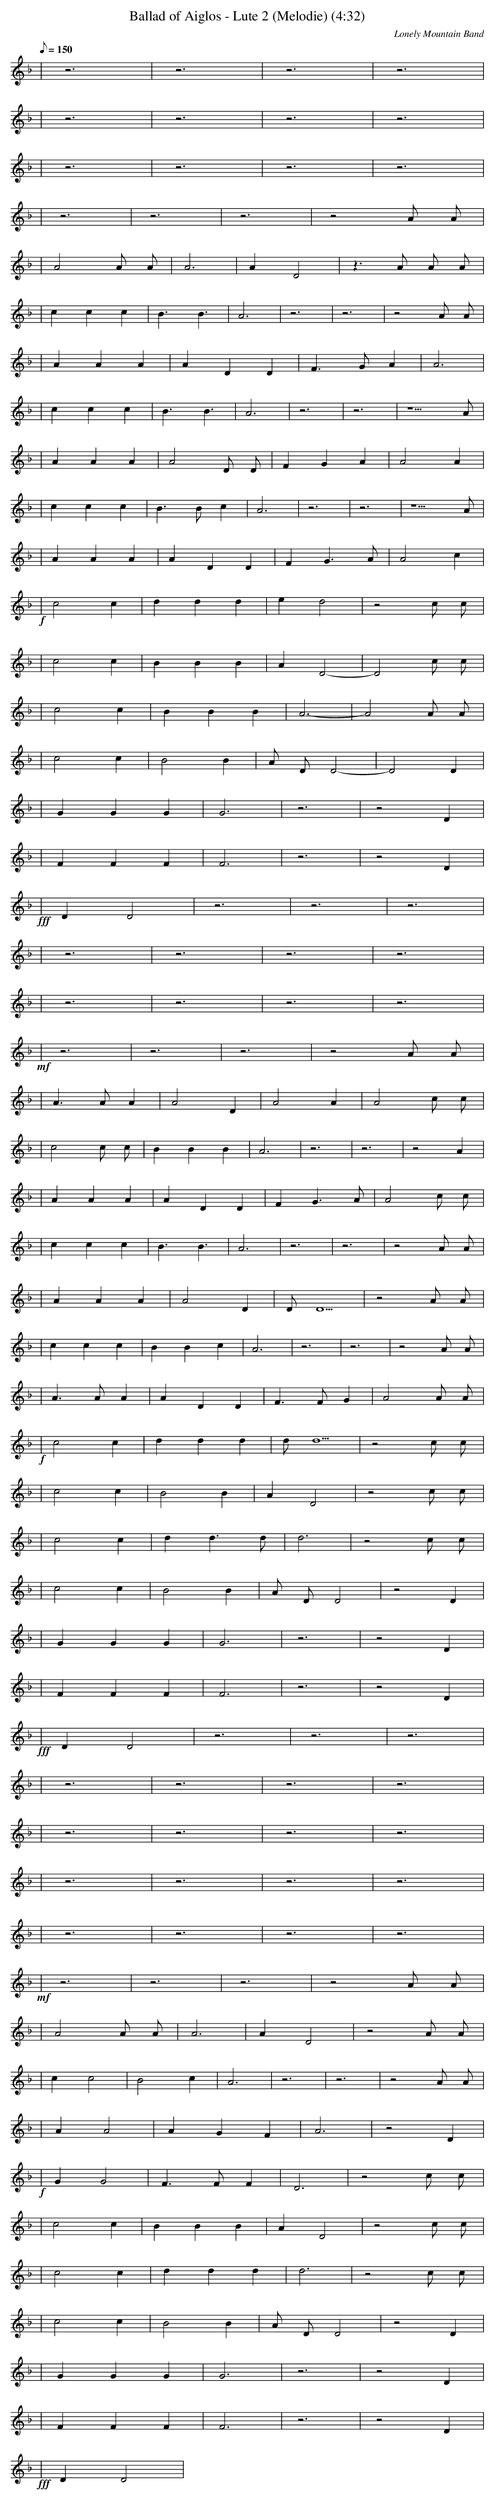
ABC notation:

X:1
T:Ballad of Aiglos - Lute 2 (Melodie) (4:32)
C:Lonely Mountain Band
L:1/8
Q:150
K:Dminor
| z6 | z6 | z6 | z6 |
| z6 | z6 | z6 | z6 |
| z6 | z6 | z6 | z6 |
| z6 | z6 | z6 | z4 A  A |
| A4    A  A | A6 | A2   D4 | z3 A A   A |
| c2 c2   c2 |  B3 B3 | A6 | z6 | z6 | z4 A    A |
| A2  A2 A2 | A2  D2    D2 | F3     G A2 | A6 |
| c2 c2   c2 |  B3  B3 | A6 | z6 | z6 | z5 A |
| A2    A2 A2 | A4    D   D | F2 G2  A2 | A4   A2 |
| c2 c2   c2 |  B3 B c2 |  A6 | z6 | z6 | z5 A |
| A2   A2 A2 | A2 D2 D2 | F2  G3 A | A4  c2 |
+f+
| c4    c2 | d2  d2  d2 | e2 d4 | z4 c  c |
| c4    c2 |  B2 B2 B2 | A2 D4-| D4 c  c |
| c4    c2 |  B2 B2  B2 | A6-| A4 A    A |
| c4   c2 |  B4   B2 |  A D D4-| D4 D2 |
| G2 G2 G2 | G6 | z6 | z4 D2 |
| F2 F2 F2 | F6 | z6 | z4 D2 |
+fff+
| D2 D4 | z6 | z6 | z6 |
| z6 | z6 | z6 | z6 |
| z6 | z6 | z6 | z6 |
+mf+
| z6 | z6 | z6 | z4 A A |
| A3 A A2   | A4   D2 | A4    A2 | A4   c   c |
| c4   c  c | B2 B2    B2 | A6 | z6 | z6 | z4 A2 |
| A2 A2  A2 | A2 D2 D2 | F2     G3 A | A4  c    c |
| c2 c2   c2 | B3    B3 | A6 | z6 | z6 | z4 A A |
| A2   A2    A2 | A4  D2 | D D5 | z4 A    A |
| c2 c2     c2 | B2 B2 c2 | A6 | z6 | z6 | z4 A  A |
| A3 A A2 | A2 D2 D2 | F3 F   G2   | A4    A A |
+f+
| c4    c2 | d2    d2 d2 | d d5 | z4 c   c |
| c4    c2 | B4   B2 | A2 D4 | z4 c   c |
| c4    c2 | d2 d3  d | d6 | z4 c    c |
| c4   c2 | B4   B2  | A D D4 | z4 D2 |
| G2 G2 G2 | G6 | z6 | z4 D2 |
| F2 F2 F2 | F6 | z6 | z4 D2 |
+fff+
| D2 D4 | z6 | z6 | z6 |
| z6 | z6 | z6 | z6 |
| z6 | z6 | z6 | z6 |
| z6 | z6 | z6 | z6 |
| z6 | z6 | z6 | z6 |
+mf+
| z6 | z6 | z6 | z4 A  A |
| A4    A  A | A6 | A2   D4 | z4 A A |
| c2    c4     | B4    c2 | A6 | z6 | z6 | z4 A      A |
| A2     A4 | A2   G2    F2 | A6 | z4 D2 |
+f+
| G2   G4 | F3  F F2 |  D6 | z4 c   c |
| c4    c2 | B2 B2    B2 | A2 D4 | z4 c   c |
| c4    c2 | d2 d2  d2 | d6 | z4 c    c |
| c4   c2 | B4   B2  | A D D4 | z4 D2 |
| G2 G2 G2 | G6 | z6 | z4 D2 |
| F2 F2 F2 | F6 | z6 | z4 D2 |
+fff+
| D2 D4 |
